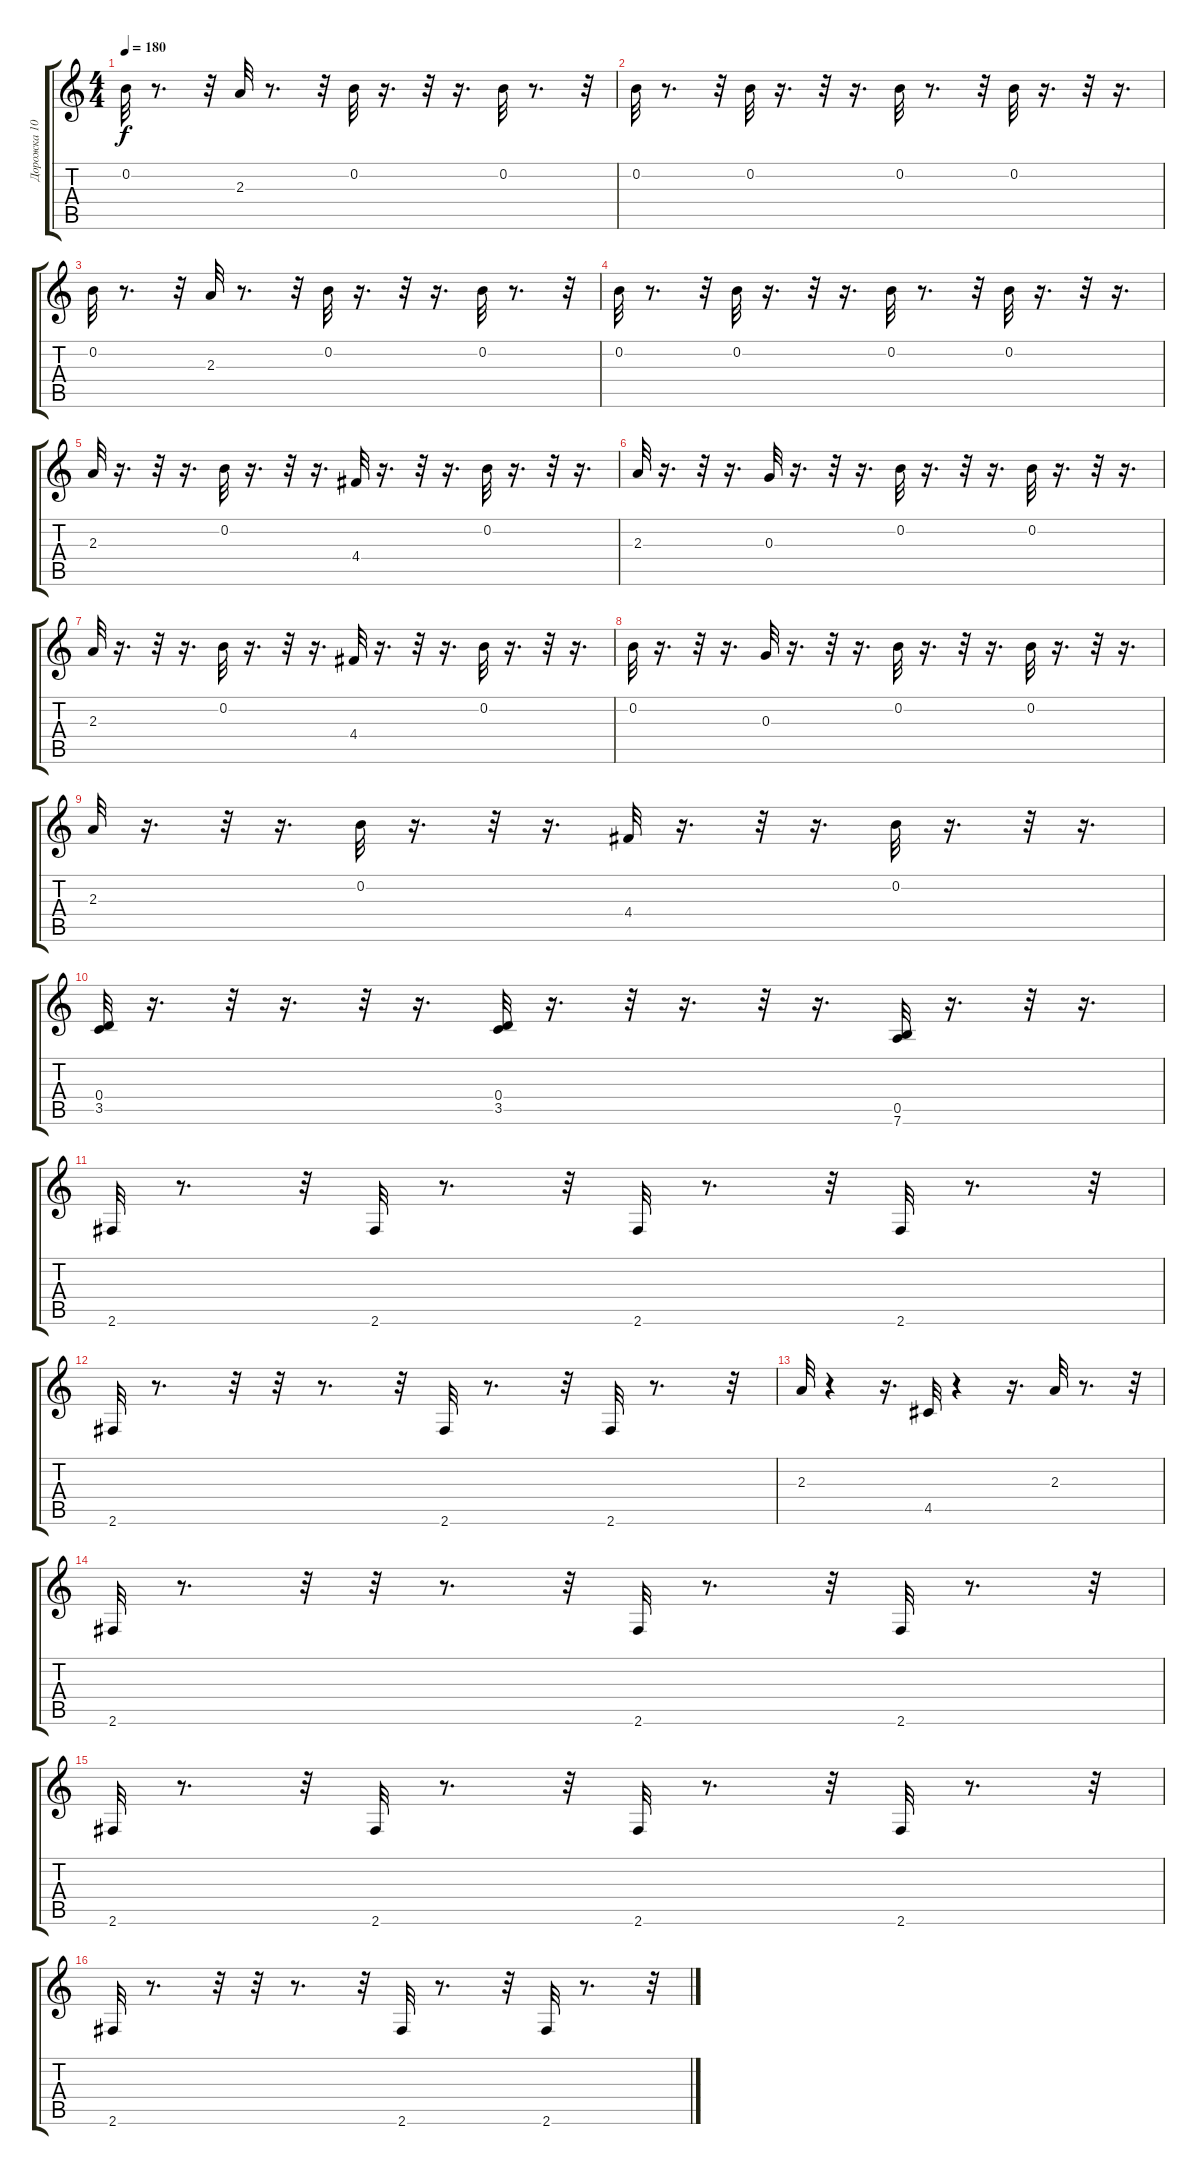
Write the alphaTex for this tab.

\track ("Дорожка 10" "Дорожка 10") {instrument acousticguitarnylon}
\staff {score tabs}
\tuning (E4 B3 G3 D3 A2 E2) {hide}
\ts (4 4)
\tempo 180
\clef g2
\ks c
0.2.32{dy f} r.8{d} r.32 2.3.32 r.8{d} r.32 0.2.32 r.16{d} r.32 r.16{d} 0.2.32 r.8{d} r.32 |
0.2.32 r.8{d} r.32 0.2.32 r.16{d} r.32 r.16{d} 0.2.32 r.8{d} r.32 0.2.32 r.16{d} r.32 r.16{d} |
0.2.32 r.8{d} r.32 2.3.32 r.8{d} r.32 0.2.32 r.16{d} r.32 r.16{d} 0.2.32 r.8{d} r.32 |
0.2.32 r.8{d} r.32 0.2.32 r.16{d} r.32 r.16{d} 0.2.32 r.8{d} r.32 0.2.32 r.16{d} r.32 r.16{d} |
2.3.32 r.16{d} r.32 r.16{d} 0.2.32 r.16{d} r.32 r.16{d} 4.4.32 r.16{d} r.32 r.16{d} 0.2.32 r.16{d} r.32 r.16{d} |
2.3.32 r.16{d} r.32 r.16{d} 0.3.32 r.16{d} r.32 r.16{d} 0.2.32 r.16{d} r.32 r.16{d} 0.2.32 r.16{d} r.32 r.16{d} |
2.3.32 r.16{d} r.32 r.16{d} 0.2.32 r.16{d} r.32 r.16{d} 4.4.32 r.16{d} r.32 r.16{d} 0.2.32 r.16{d} r.32 r.16{d} |
0.2.32 r.16{d} r.32 r.16{d} 0.3.32 r.16{d} r.32 r.16{d} 0.2.32 r.16{d} r.32 r.16{d} 0.2.32 r.16{d} r.32 r.16{d} |
2.3.32 r.16{d} r.32 r.16{d} 0.2.32 r.16{d} r.32 r.16{d} 4.4.32 r.16{d} r.32 r.16{d} 0.2.32 r.16{d} r.32 r.16{d} |
(0.4 3.5).32 r.16{d} r.32 r.16{d} r.32 r.16{d} (0.4 3.5).32 r.16{d} r.32 r.16{d} r.32 r.16{d} (0.5 7.6).32 r.16{d} r.32 r.16{d} |
2.6.32 r.8{d} r.32 2.6.32 r.8{d} r.32 2.6.32 r.8{d} r.32 2.6.32 r.8{d} r.32 |
2.6.32 r.8{d} r.32 r.32 r.8{d} r.32 2.6.32 r.8{d} r.32 2.6.32 r.8{d} r.32 |
2.3.32 r.4 r.16{d} 4.5.32 r.4 r.16{d} 2.3.32 r.8{d} r.32 |
2.6.32 r.8{d} r.32 r.32 r.8{d} r.32 2.6.32 r.8{d} r.32 2.6.32 r.8{d} r.32 |
2.6.32 r.8{d} r.32 2.6.32 r.8{d} r.32 2.6.32 r.8{d} r.32 2.6.32 r.8{d} r.32 |
2.6.32 r.8{d} r.32 r.32 r.8{d} r.32 2.6.32 r.8{d} r.32 2.6.32 r.8{d} r.32
